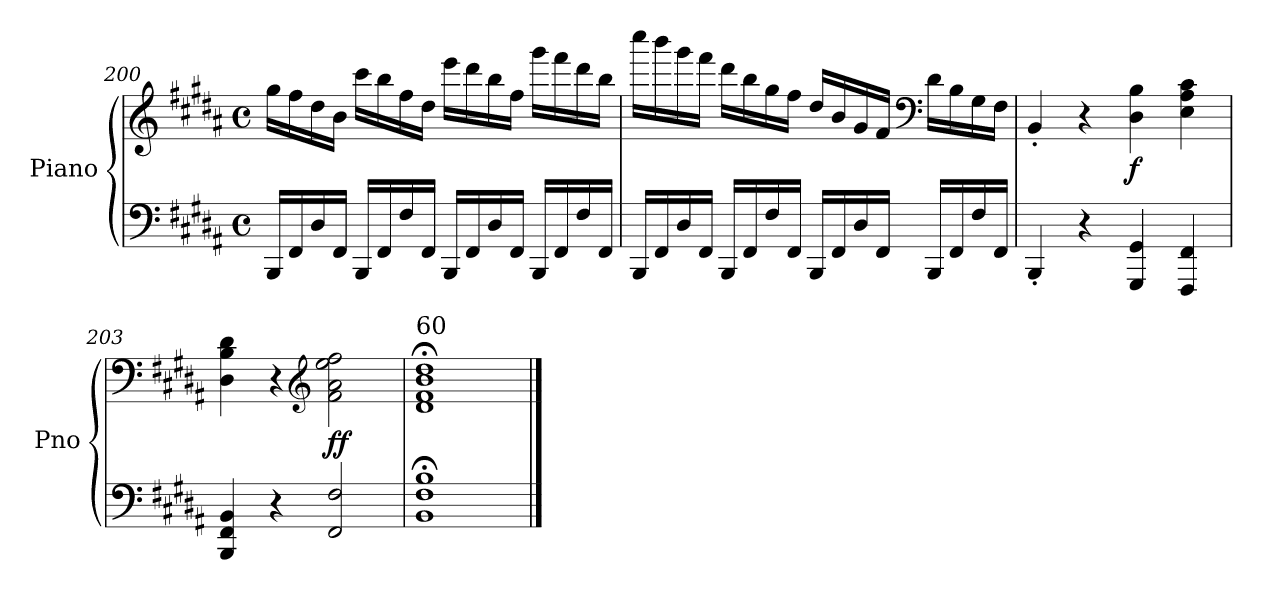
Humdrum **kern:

**kern	**kern	**dynam
*part1	*part1	*part1
*staff2	*staff1	*staff1/2
*I"Piano	*	*
*I'Pno	*	*
!!LO:PB:g=z
*clefF4	*clefG2	*
*k[f#c#g#d#a#]	*k[f#c#g#d#a#]	*
*B:	*B:	*
*M4/4	*M4/4	*
*met(c)	*met(c)	*
=200	=200	=200
16BBB/LL	16gg#\LL	.
16FF#/	16ff#\	.
16D#/	16dd#\	.
16FF#/JJ	16b\JJ	.
16BBB/LL	16ccc#\LL	.
16FF#/	16bb\	.
16F#/	16ff#\	.
16FF#/JJ	16dd#\JJ	.
16BBB/LL	16eee\LL	.
16FF#/	16ddd#\	.
16D#/	16bb\	.
16FF#/JJ	16ff#\JJ	.
16BBB/LL	16ggg#\LL	.
16FF#/	16fff#\	.
16F#/	16ddd#\	.
16FF#/JJ	16bb\JJ	.
!!LO:PB:g=z
=201	=201	=201
16BBB/LL	16cccc#\LL	.
16FF#/	16bbb\	.
16D#/	16ggg#\	.
16FF#/JJ	16fff#\JJ	.
16BBB/LL	16ddd#\LL	.
16FF#/	16bb\	.
16F#/	16gg#\	.
16FF#/JJ	16ff#\JJ	.
16BBB/LL	16dd#/LL	.
16FF#/	16b/	.
16D#/	16g#/	.
16FF#/JJ	16f#/JJ	.
*	*clefF4	*
16BBB/LL	16d#\LL	.
16FF#/	16B\	.
16F#/	16G#\	.
16FF#/JJ	16F#\JJ	.
=202	=202	=202
4BBB'/	4BB'/	.
4r	4r	.
!	!	!LO:DY:b
4GGG#/ 4GG#/	4D#\ 4B\	f
4FFF#/ 4FF#/	4E\ 4A#\ 4c#\	.
!!LO:PB:g=z
=203	=203	=203
4BBB/ 4FF#/ 4BB/	4D#\ 4B\ 4d#\	.
4r	4r	.
*	*clefG2	*
!	!	!LO:DY:b
2FF#/ 2F#/	2f#\ 2a#\ 2ee\ 2ff#\	ff
=204	=204	=204
!	!LO:TX:a:t=60	!
1BB;< 1F#;< 1B;<	1d#;< 1f#;< 1b;< 1dd#;<	.
==	==	==
*-	*-	*-
